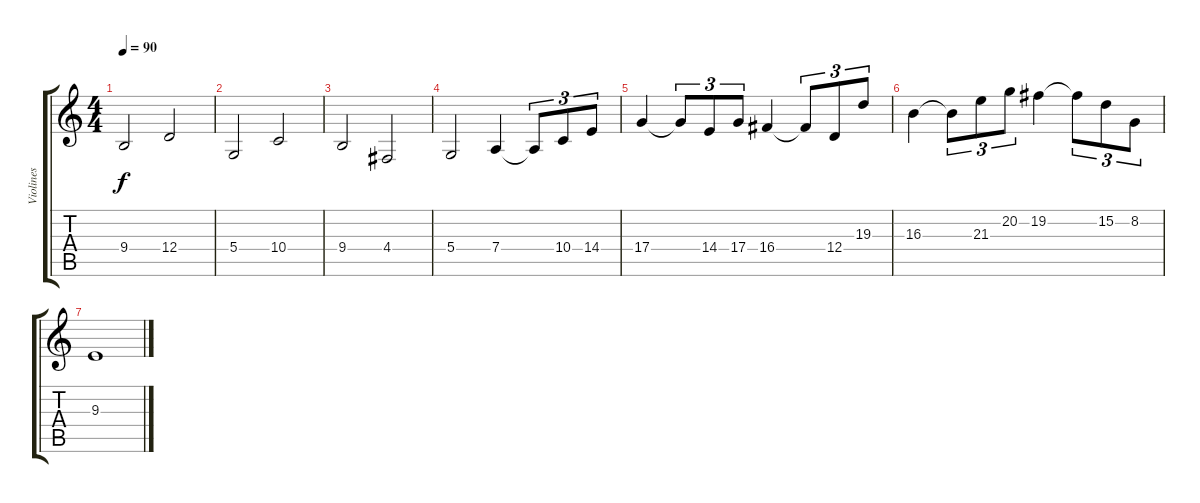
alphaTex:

\track ("Violines" "Violines") {instrument violin}
\staff {score tabs}
\tuning (E4 B3 G3 D3 A2 E2) {hide}
\ts (4 4)
\tempo 90
\clef g2
\ks c
9.4.2{dy f} 12.4.2 |
5.4.2 10.4.2 |
9.4.2 4.4.2 |
5.4.2 7.4.4 7.4{t}.8{tu (3 2)} 10.4.8{tu (3 2)} 14.4.8{tu (3 2)} |
17.4.4 17.4{t}.8{tu (3 2)} 14.4.8{tu (3 2)} 17.4.8{tu (3 2)} 16.4.4 16.4{t}.8{tu (3 2)} 12.4.8{tu (3 2)} 19.3.8{tu (3 2)} |
16.3.4 16.3{t}.8{tu (3 2)} 21.3.8{tu (3 2)} 20.2.8{tu (3 2)} 19.2.4 19.2{t}.8{tu (3 2)} 15.2.8{tu (3 2)} 8.2.8{tu (3 2)} |
9.3.1
